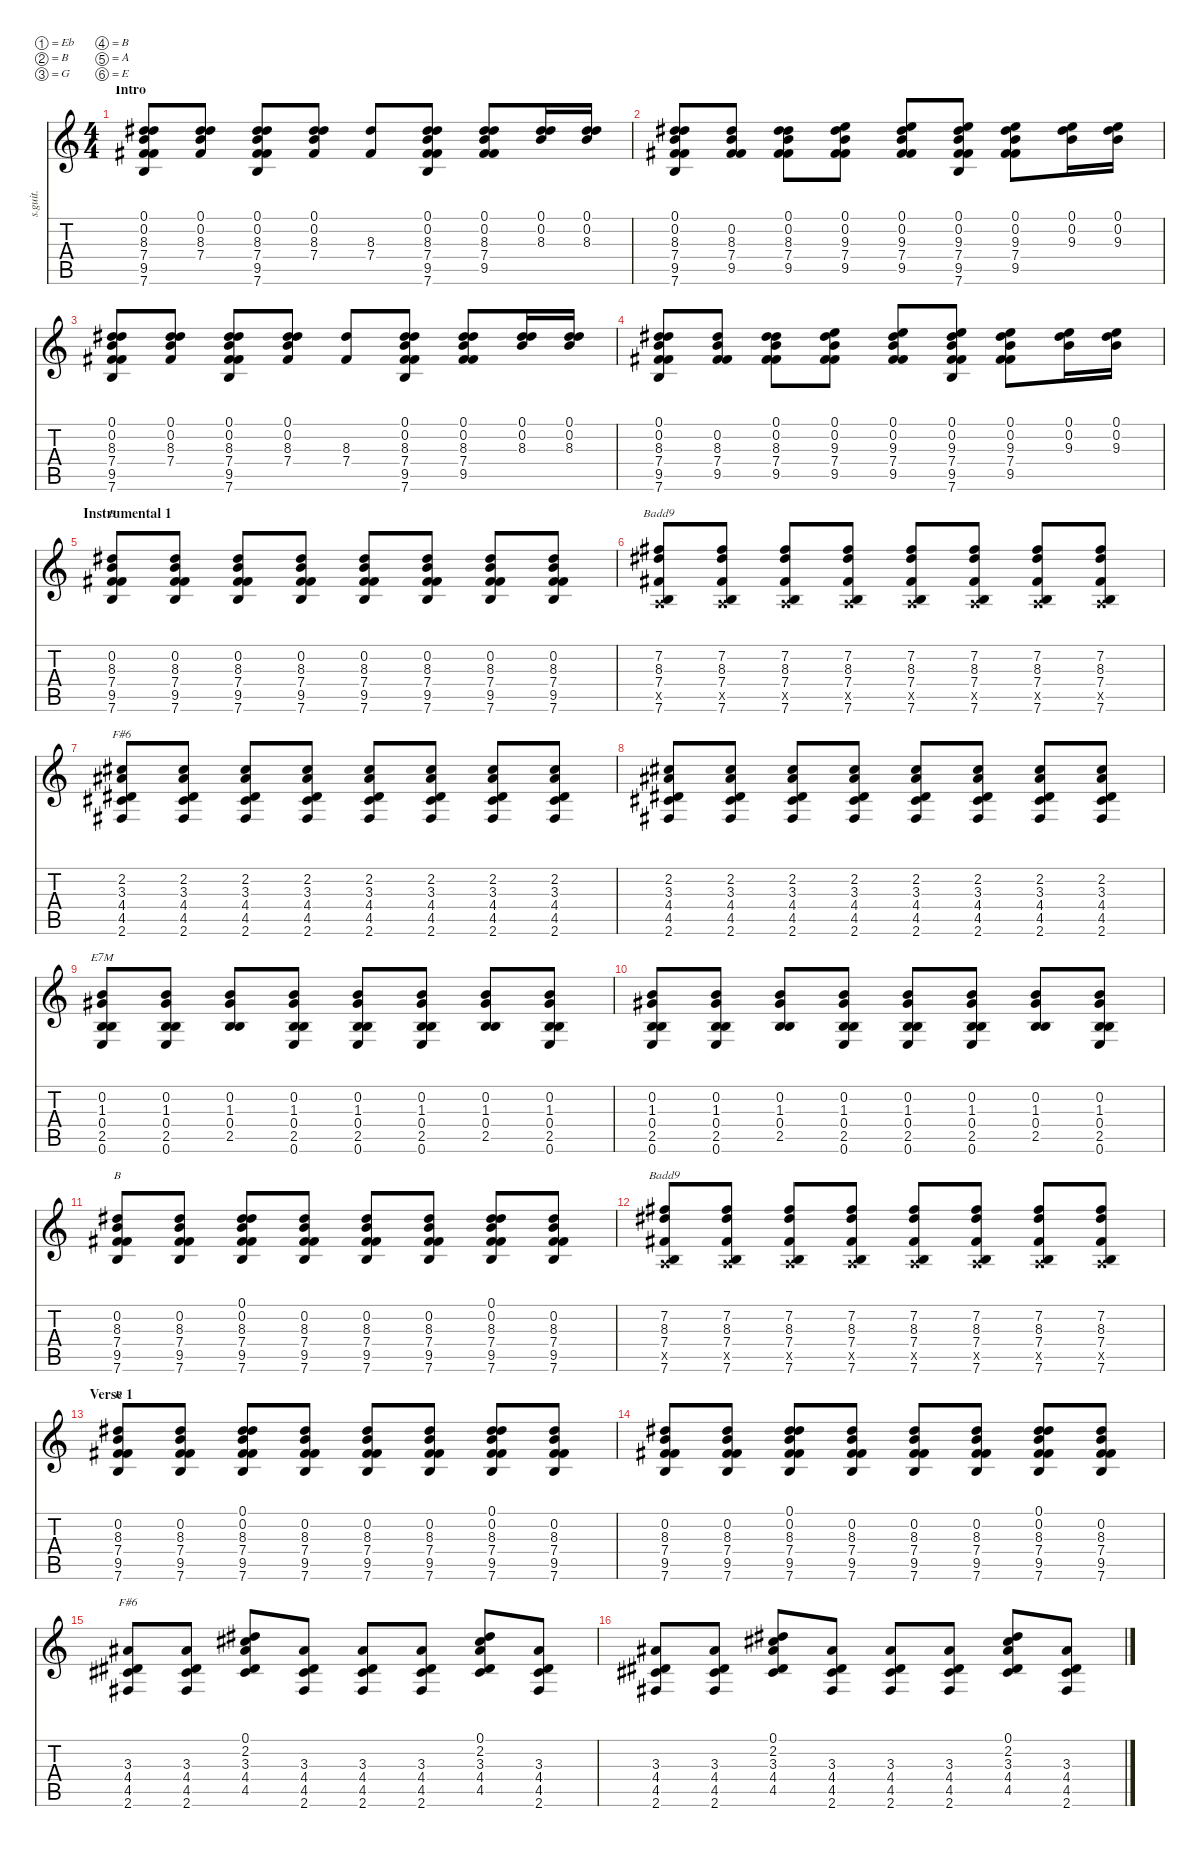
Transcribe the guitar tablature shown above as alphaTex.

\defaultSystemsLayout 4
\hideDynamics
\bracketExtendMode nobrackets
\track ("Chris Martin" "s.guit.") {instrument acousticguitarsteel}
\staff {score tabs}
\tuning (Eb4 B3 G3 B2 A2 E2)
\chord ("B" 3 1 2 2 0 x) {showdiagram false}
\chord ("Badd9" 3 1 2 2 0 x) {showdiagram false}
\chord ("F#6" 3 1 2 2 0 x) {showdiagram false}
\chord ("E7M" 3 1 2 2 0 x) {showdiagram false}
\ts (4 4)
\beaming (8 2 2 2 2)
\section ("" "Intro")
\tempo (87 hide)
\clef g2
\ks c
(0.1{acc #} 0.2 8.3{acc #} 7.4{acc #} 9.5{acc #} 7.6).8{lyrics (0 "") lyrics (1 "") lyrics (2 "") lyrics (3 "") lyrics (4 "") dy f instrument acousticguitarsteel} (0.1{acc #} 0.2 8.3{acc #} 7.4{acc #}).8{lyrics (0 "") lyrics (1 "") lyrics (2 "") lyrics (3 "") lyrics (4 "")} (0.1{acc #} 0.2 8.3{acc #} 7.4{acc #} 9.5{acc #} 7.6).8{lyrics (0 "") lyrics (1 "") lyrics (2 "") lyrics (3 "") lyrics (4 "")} (0.1{acc #} 0.2 8.3{acc #} 7.4{acc #}).8{lyrics (0 "") lyrics (1 "") lyrics (2 "") lyrics (3 "") lyrics (4 "")} (8.3{acc #} 7.4{acc #}).8{lyrics (0 "") lyrics (1 "") lyrics (2 "") lyrics (3 "") lyrics (4 "")} (0.1{acc #} 0.2 8.3{acc #} 7.4{acc #} 9.5{acc #} 7.6).8{lyrics (0 "") lyrics (1 "") lyrics (2 "") lyrics (3 "") lyrics (4 "")} (0.1{acc #} 0.2 8.3{acc #} 7.4{acc #} 9.5{acc #}).8{lyrics (0 "") lyrics (1 "") lyrics (2 "") lyrics (3 "") lyrics (4 "")} (0.1{acc #} 0.2 8.3{acc #}).16{lyrics (0 "") lyrics (1 "") lyrics (2 "") lyrics (3 "") lyrics (4 "")} (0.1{acc #} 0.2 8.3{acc #}).16{lyrics (0 "") lyrics (1 "") lyrics (2 "") lyrics (3 "") lyrics (4 "")} |
(0.1{acc #} 0.2 8.3{acc #} 7.4{acc #} 9.5{acc #} 7.6).8{lyrics (0 "") lyrics (1 "") lyrics (2 "") lyrics (3 "") lyrics (4 "")} (0.2 8.3{acc #} 7.4{acc #} 9.5{acc #}).8{lyrics (0 "") lyrics (1 "") lyrics (2 "") lyrics (3 "") lyrics (4 "")} (0.1{acc #} 0.2 8.3{acc #} 7.4{acc #} 9.5{acc #}).8{lyrics (0 "") lyrics (1 "") lyrics (2 "") lyrics (3 "") lyrics (4 "")} (0.1{acc #} 0.2 9.3 7.4{acc #} 9.5{acc #}).8{lyrics (0 "") lyrics (1 "") lyrics (2 "") lyrics (3 "") lyrics (4 "")} (0.1{acc #} 0.2 9.3 7.4{acc #} 9.5{acc #}).8{lyrics (0 "") lyrics (1 "") lyrics (2 "") lyrics (3 "") lyrics (4 "")} (0.1{acc #} 0.2 9.3 7.4{acc #} 9.5{acc #} 7.6).8{lyrics (0 "") lyrics (1 "") lyrics (2 "") lyrics (3 "") lyrics (4 "")} (0.1{acc #} 0.2 9.3 7.4{acc #} 9.5{acc #}).8{lyrics (0 "") lyrics (1 "") lyrics (2 "") lyrics (3 "") lyrics (4 "")} (0.1{acc #} 0.2 9.3).16{lyrics (0 "") lyrics (1 "") lyrics (2 "") lyrics (3 "") lyrics (4 "")} (0.1{acc #} 0.2 9.3).16{lyrics (0 "") lyrics (1 "") lyrics (2 "") lyrics (3 "") lyrics (4 "")} |
(0.1{acc #} 0.2 8.3{acc #} 7.4{acc #} 9.5{acc #} 7.6).8{lyrics (0 "") lyrics (1 "") lyrics (2 "") lyrics (3 "") lyrics (4 "")} (0.1{acc #} 0.2 8.3{acc #} 7.4{acc #}).8{lyrics (0 "") lyrics (1 "") lyrics (2 "") lyrics (3 "") lyrics (4 "")} (0.1{acc #} 0.2 8.3{acc #} 7.4{acc #} 9.5{acc #} 7.6).8{lyrics (0 "") lyrics (1 "") lyrics (2 "") lyrics (3 "") lyrics (4 "")} (0.1{acc #} 0.2 8.3{acc #} 7.4{acc #}).8{lyrics (0 "") lyrics (1 "") lyrics (2 "") lyrics (3 "") lyrics (4 "")} (8.3{acc #} 7.4{acc #}).8{lyrics (0 "") lyrics (1 "") lyrics (2 "") lyrics (3 "") lyrics (4 "")} (0.1{acc #} 0.2 8.3{acc #} 7.4{acc #} 9.5{acc #} 7.6).8{lyrics (0 "") lyrics (1 "") lyrics (2 "") lyrics (3 "") lyrics (4 "")} (0.1{acc #} 0.2 8.3{acc #} 7.4{acc #} 9.5{acc #}).8{lyrics (0 "") lyrics (1 "") lyrics (2 "") lyrics (3 "") lyrics (4 "")} (0.1{acc #} 0.2 8.3{acc #}).16{lyrics (0 "") lyrics (1 "") lyrics (2 "") lyrics (3 "") lyrics (4 "")} (0.1{acc #} 0.2 8.3{acc #}).16{lyrics (0 "") lyrics (1 "") lyrics (2 "") lyrics (3 "") lyrics (4 "")} |
(0.1{acc #} 0.2 8.3{acc #} 7.4{acc #} 9.5{acc #} 7.6).8{lyrics (0 "") lyrics (1 "") lyrics (2 "") lyrics (3 "") lyrics (4 "")} (0.2 8.3{acc #} 7.4{acc #} 9.5{acc #}).8{lyrics (0 "") lyrics (1 "") lyrics (2 "") lyrics (3 "") lyrics (4 "")} (0.1{acc #} 0.2 8.3{acc #} 7.4{acc #} 9.5{acc #}).8{lyrics (0 "") lyrics (1 "") lyrics (2 "") lyrics (3 "") lyrics (4 "")} (0.1{acc #} 0.2 9.3 7.4{acc #} 9.5{acc #}).8{lyrics (0 "") lyrics (1 "") lyrics (2 "") lyrics (3 "") lyrics (4 "")} (0.1{acc #} 0.2 9.3 7.4{acc #} 9.5{acc #}).8{lyrics (0 "") lyrics (1 "") lyrics (2 "") lyrics (3 "") lyrics (4 "")} (0.1{acc #} 0.2 9.3 7.4{acc #} 9.5{acc #} 7.6).8{lyrics (0 "") lyrics (1 "") lyrics (2 "") lyrics (3 "") lyrics (4 "")} (0.1{acc #} 0.2 9.3 7.4{acc #} 9.5{acc #}).8{lyrics (0 "") lyrics (1 "") lyrics (2 "") lyrics (3 "") lyrics (4 "")} (0.1{acc #} 0.2 9.3).16{lyrics (0 "") lyrics (1 "") lyrics (2 "") lyrics (3 "") lyrics (4 "")} (0.1{acc #} 0.2 9.3).16{lyrics (0 "") lyrics (1 "") lyrics (2 "") lyrics (3 "") lyrics (4 "")} |
\section ("" "Instrumental 1")
(0.2 8.3{acc #} 7.4{acc #} 9.5{acc #} 7.6).8{ch "B" lyrics (0 "") lyrics (1 "") lyrics (2 "") lyrics (3 "") lyrics (4 "")} (0.2 8.3{acc #} 7.4{acc #} 9.5{acc #} 7.6).8{lyrics (0 "") lyrics (1 "") lyrics (2 "") lyrics (3 "") lyrics (4 "")} (0.2 8.3{acc #} 7.4{acc #} 9.5{acc #} 7.6).8{lyrics (0 "") lyrics (1 "") lyrics (2 "") lyrics (3 "") lyrics (4 "")} (0.2 8.3{acc #} 7.4{acc #} 9.5{acc #} 7.6).8{lyrics (0 "") lyrics (1 "") lyrics (2 "") lyrics (3 "") lyrics (4 "")} (0.2 8.3{acc #} 7.4{acc #} 9.5{acc #} 7.6).8{lyrics (0 "") lyrics (1 "") lyrics (2 "") lyrics (3 "") lyrics (4 "")} (0.2 8.3{acc #} 7.4{acc #} 9.5{acc #} 7.6).8{lyrics (0 "") lyrics (1 "") lyrics (2 "") lyrics (3 "") lyrics (4 "")} (0.2 8.3{acc #} 7.4{acc #} 9.5{acc #} 7.6).8{lyrics (0 "") lyrics (1 "") lyrics (2 "") lyrics (3 "") lyrics (4 "")} (0.2 8.3{acc #} 7.4{acc #} 9.5{acc #} 7.6).8{lyrics (0 "") lyrics (1 "") lyrics (2 "") lyrics (3 "") lyrics (4 "")} |
(7.2{acc #} 8.3{acc #} 7.4{acc #} 0.5{x} 7.6).8{ch "Badd9" lyrics (0 "") lyrics (1 "") lyrics (2 "") lyrics (3 "") lyrics (4 "")} (7.2{acc #} 8.3{acc #} 7.4{acc #} 0.5{x} 7.6).8{lyrics (0 "") lyrics (1 "") lyrics (2 "") lyrics (3 "") lyrics (4 "")} (7.2{acc #} 8.3{acc #} 7.4{acc #} 0.5{x} 7.6).8{lyrics (0 "") lyrics (1 "") lyrics (2 "") lyrics (3 "") lyrics (4 "")} (7.2{acc #} 8.3{acc #} 7.4{acc #} 0.5{x} 7.6).8{lyrics (0 "") lyrics (1 "") lyrics (2 "") lyrics (3 "") lyrics (4 "")} (7.2{acc #} 8.3{acc #} 7.4{acc #} 0.5{x} 7.6).8{lyrics (0 "") lyrics (1 "") lyrics (2 "") lyrics (3 "") lyrics (4 "")} (7.2{acc #} 8.3{acc #} 7.4{acc #} 0.5{x} 7.6).8{lyrics (0 "") lyrics (1 "") lyrics (2 "") lyrics (3 "") lyrics (4 "")} (7.2{acc #} 8.3{acc #} 7.4{acc #} 0.5{x} 7.6).8{lyrics (0 "") lyrics (1 "") lyrics (2 "") lyrics (3 "") lyrics (4 "")} (7.2{acc #} 8.3{acc #} 7.4{acc #} 0.5{x} 7.6).8{lyrics (0 "") lyrics (1 "") lyrics (2 "") lyrics (3 "") lyrics (4 "")} |
(2.2{acc #} 3.3{acc #} 4.4{acc #} 4.5{acc #} 2.6{acc #}).8{ch "F#6" lyrics (0 "") lyrics (1 "") lyrics (2 "") lyrics (3 "") lyrics (4 "")} (2.2{acc #} 3.3{acc #} 4.4{acc #} 4.5{acc #} 2.6{acc #}).8{lyrics (0 "") lyrics (1 "") lyrics (2 "") lyrics (3 "") lyrics (4 "")} (2.2{acc #} 3.3{acc #} 4.4{acc #} 4.5{acc #} 2.6{acc #}).8{lyrics (0 "") lyrics (1 "") lyrics (2 "") lyrics (3 "") lyrics (4 "")} (2.2{acc #} 3.3{acc #} 4.4{acc #} 4.5{acc #} 2.6{acc #}).8{lyrics (0 "") lyrics (1 "") lyrics (2 "") lyrics (3 "") lyrics (4 "")} (2.2{acc #} 3.3{acc #} 4.4{acc #} 4.5{acc #} 2.6{acc #}).8{lyrics (0 "") lyrics (1 "") lyrics (2 "") lyrics (3 "") lyrics (4 "")} (2.2{acc #} 3.3{acc #} 4.4{acc #} 4.5{acc #} 2.6{acc #}).8{lyrics (0 "") lyrics (1 "") lyrics (2 "") lyrics (3 "") lyrics (4 "")} (2.2{acc #} 3.3{acc #} 4.4{acc #} 4.5{acc #} 2.6{acc #}).8{lyrics (0 "") lyrics (1 "") lyrics (2 "") lyrics (3 "") lyrics (4 "")} (2.2{acc #} 3.3{acc #} 4.4{acc #} 4.5{acc #} 2.6{acc #}).8{lyrics (0 "") lyrics (1 "") lyrics (2 "") lyrics (3 "") lyrics (4 "")} |
(2.2{acc #} 3.3{acc #} 4.4{acc #} 4.5{acc #} 2.6{acc #}).8{lyrics (0 "") lyrics (1 "") lyrics (2 "") lyrics (3 "") lyrics (4 "")} (2.2{acc #} 3.3{acc #} 4.4{acc #} 4.5{acc #} 2.6{acc #}).8{lyrics (0 "") lyrics (1 "") lyrics (2 "") lyrics (3 "") lyrics (4 "")} (2.2{acc #} 3.3{acc #} 4.4{acc #} 4.5{acc #} 2.6{acc #}).8{lyrics (0 "") lyrics (1 "") lyrics (2 "") lyrics (3 "") lyrics (4 "")} (2.2{acc #} 3.3{acc #} 4.4{acc #} 4.5{acc #} 2.6{acc #}).8{lyrics (0 "") lyrics (1 "") lyrics (2 "") lyrics (3 "") lyrics (4 "")} (2.2{acc #} 3.3{acc #} 4.4{acc #} 4.5{acc #} 2.6{acc #}).8{lyrics (0 "") lyrics (1 "") lyrics (2 "") lyrics (3 "") lyrics (4 "")} (2.2{acc #} 3.3{acc #} 4.4{acc #} 4.5{acc #} 2.6{acc #}).8{lyrics (0 "") lyrics (1 "") lyrics (2 "") lyrics (3 "") lyrics (4 "")} (2.2{acc #} 3.3{acc #} 4.4{acc #} 4.5{acc #} 2.6{acc #}).8{lyrics (0 "") lyrics (1 "") lyrics (2 "") lyrics (3 "") lyrics (4 "")} (2.2{acc #} 3.3{acc #} 4.4{acc #} 4.5{acc #} 2.6{acc #}).8{lyrics (0 "") lyrics (1 "") lyrics (2 "") lyrics (3 "") lyrics (4 "")} |
(0.2 1.3{acc #} 0.4 2.5 0.6).8{ch "E7M" lyrics (0 "") lyrics (1 "") lyrics (2 "") lyrics (3 "") lyrics (4 "")} (0.2 1.3{acc #} 0.4 2.5 0.6).8{lyrics (0 "") lyrics (1 "") lyrics (2 "") lyrics (3 "") lyrics (4 "")} (0.2 1.3{acc #} 0.4 2.5).8{lyrics (0 "") lyrics (1 "") lyrics (2 "") lyrics (3 "") lyrics (4 "")} (0.2 1.3{acc #} 0.4 2.5 0.6).8{lyrics (0 "") lyrics (1 "") lyrics (2 "") lyrics (3 "") lyrics (4 "")} (0.2 1.3{acc #} 0.4 2.5 0.6).8{lyrics (0 "") lyrics (1 "") lyrics (2 "") lyrics (3 "") lyrics (4 "")} (0.2 1.3{acc #} 0.4 2.5 0.6).8{lyrics (0 "") lyrics (1 "") lyrics (2 "") lyrics (3 "") lyrics (4 "")} (0.2 1.3{acc #} 0.4 2.5).8{lyrics (0 "") lyrics (1 "") lyrics (2 "") lyrics (3 "") lyrics (4 "")} (0.2 1.3{acc #} 0.4 2.5 0.6).8{lyrics (0 "") lyrics (1 "") lyrics (2 "") lyrics (3 "") lyrics (4 "")} |
(0.2 1.3{acc #} 0.4 2.5 0.6).8{lyrics (0 "") lyrics (1 "") lyrics (2 "") lyrics (3 "") lyrics (4 "")} (0.2 1.3{acc #} 0.4 2.5 0.6).8{lyrics (0 "") lyrics (1 "") lyrics (2 "") lyrics (3 "") lyrics (4 "")} (0.2 1.3{acc #} 0.4 2.5).8{lyrics (0 "") lyrics (1 "") lyrics (2 "") lyrics (3 "") lyrics (4 "")} (0.2 1.3{acc #} 0.4 2.5 0.6).8{lyrics (0 "") lyrics (1 "") lyrics (2 "") lyrics (3 "") lyrics (4 "")} (0.2 1.3{acc #} 0.4 2.5 0.6).8{lyrics (0 "") lyrics (1 "") lyrics (2 "") lyrics (3 "") lyrics (4 "")} (0.2 1.3{acc #} 0.4 2.5 0.6).8{lyrics (0 "") lyrics (1 "") lyrics (2 "") lyrics (3 "") lyrics (4 "")} (0.2 1.3{acc #} 0.4 2.5).8{lyrics (0 "") lyrics (1 "") lyrics (2 "") lyrics (3 "") lyrics (4 "")} (0.2 1.3{acc #} 0.4 2.5 0.6).8{lyrics (0 "") lyrics (1 "") lyrics (2 "") lyrics (3 "") lyrics (4 "")} |
(0.2 8.3{acc #} 7.4{acc #} 9.5{acc #} 7.6).8{ch "B" lyrics (0 "") lyrics (1 "") lyrics (2 "") lyrics (3 "") lyrics (4 "")} (0.2 8.3{acc #} 7.4{acc #} 9.5{acc #} 7.6).8{lyrics (0 "") lyrics (1 "") lyrics (2 "") lyrics (3 "") lyrics (4 "")} (0.1{acc #} 0.2 8.3{acc #} 7.4{acc #} 9.5{acc #} 7.6).8{lyrics (0 "") lyrics (1 "") lyrics (2 "") lyrics (3 "") lyrics (4 "")} (0.2 8.3{acc #} 7.4{acc #} 9.5{acc #} 7.6).8{lyrics (0 "") lyrics (1 "") lyrics (2 "") lyrics (3 "") lyrics (4 "")} (0.2 8.3{acc #} 7.4{acc #} 9.5{acc #} 7.6).8{lyrics (0 "") lyrics (1 "") lyrics (2 "") lyrics (3 "") lyrics (4 "")} (0.2 8.3{acc #} 7.4{acc #} 9.5{acc #} 7.6).8{lyrics (0 "") lyrics (1 "") lyrics (2 "") lyrics (3 "") lyrics (4 "")} (0.1{acc #} 0.2 8.3{acc #} 7.4{acc #} 9.5{acc #} 7.6).8{lyrics (0 "") lyrics (1 "") lyrics (2 "") lyrics (3 "") lyrics (4 "")} (0.2 8.3{acc #} 7.4{acc #} 9.5{acc #} 7.6).8{lyrics (0 "") lyrics (1 "") lyrics (2 "") lyrics (3 "") lyrics (4 "")} |
(7.2{acc #} 8.3{acc #} 7.4{acc #} 0.5{x} 7.6).8{ch "Badd9" lyrics (0 "") lyrics (1 "") lyrics (2 "") lyrics (3 "") lyrics (4 "")} (7.2{acc #} 8.3{acc #} 7.4{acc #} 0.5{x} 7.6).8{lyrics (0 "") lyrics (1 "") lyrics (2 "") lyrics (3 "") lyrics (4 "")} (7.2{acc #} 8.3{acc #} 7.4{acc #} 0.5{x} 7.6).8{lyrics (0 "") lyrics (1 "") lyrics (2 "") lyrics (3 "") lyrics (4 "")} (7.2{acc #} 8.3{acc #} 7.4{acc #} 0.5{x} 7.6).8{lyrics (0 "") lyrics (1 "") lyrics (2 "") lyrics (3 "") lyrics (4 "")} (7.2{acc #} 8.3{acc #} 7.4{acc #} 0.5{x} 7.6).8{lyrics (0 "") lyrics (1 "") lyrics (2 "") lyrics (3 "") lyrics (4 "")} (7.2{acc #} 8.3{acc #} 7.4{acc #} 0.5{x} 7.6).8{lyrics (0 "") lyrics (1 "") lyrics (2 "") lyrics (3 "") lyrics (4 "")} (7.2{acc #} 8.3{acc #} 7.4{acc #} 0.5{x} 7.6).8{lyrics (0 "") lyrics (1 "") lyrics (2 "") lyrics (3 "") lyrics (4 "")} (7.2{acc #} 8.3{acc #} 7.4{acc #} 0.5{x} 7.6).8{lyrics (0 "") lyrics (1 "") lyrics (2 "") lyrics (3 "") lyrics (4 "")} |
\section ("" "Verse 1")
(0.2 8.3{acc #} 7.4{acc #} 9.5{acc #} 7.6).8{ch "B" lyrics (0 "") lyrics (1 "") lyrics (2 "") lyrics (3 "") lyrics (4 "")} (0.2 8.3{acc #} 7.4{acc #} 9.5{acc #} 7.6).8{lyrics (0 "") lyrics (1 "") lyrics (2 "") lyrics (3 "") lyrics (4 "")} (0.1{acc #} 0.2 8.3{acc #} 7.4{acc #} 9.5{acc #} 7.6).8{lyrics (0 "") lyrics (1 "") lyrics (2 "") lyrics (3 "") lyrics (4 "")} (0.2 8.3{acc #} 7.4{acc #} 9.5{acc #} 7.6).8{lyrics (0 "") lyrics (1 "") lyrics (2 "") lyrics (3 "") lyrics (4 "")} (0.2 8.3{acc #} 7.4{acc #} 9.5{acc #} 7.6).8{lyrics (0 "") lyrics (1 "") lyrics (2 "") lyrics (3 "") lyrics (4 "")} (0.2 8.3{acc #} 7.4{acc #} 9.5{acc #} 7.6).8{lyrics (0 "") lyrics (1 "") lyrics (2 "") lyrics (3 "") lyrics (4 "")} (0.1{acc #} 0.2 8.3{acc #} 7.4{acc #} 9.5{acc #} 7.6).8{lyrics (0 "") lyrics (1 "") lyrics (2 "") lyrics (3 "") lyrics (4 "")} (0.2 8.3{acc #} 7.4{acc #} 9.5{acc #} 7.6).8{lyrics (0 "") lyrics (1 "") lyrics (2 "") lyrics (3 "") lyrics (4 "")} |
(0.2 8.3{acc #} 7.4{acc #} 9.5{acc #} 7.6).8{lyrics (0 "") lyrics (1 "") lyrics (2 "") lyrics (3 "") lyrics (4 "")} (0.2 8.3{acc #} 7.4{acc #} 9.5{acc #} 7.6).8{lyrics (0 "") lyrics (1 "") lyrics (2 "") lyrics (3 "") lyrics (4 "")} (0.1{acc #} 0.2 8.3{acc #} 7.4{acc #} 9.5{acc #} 7.6).8{lyrics (0 "") lyrics (1 "") lyrics (2 "") lyrics (3 "") lyrics (4 "")} (0.2 8.3{acc #} 7.4{acc #} 9.5{acc #} 7.6).8{lyrics (0 "") lyrics (1 "") lyrics (2 "") lyrics (3 "") lyrics (4 "")} (0.2 8.3{acc #} 7.4{acc #} 9.5{acc #} 7.6).8{lyrics (0 "") lyrics (1 "") lyrics (2 "") lyrics (3 "") lyrics (4 "")} (0.2 8.3{acc #} 7.4{acc #} 9.5{acc #} 7.6).8{lyrics (0 "") lyrics (1 "") lyrics (2 "") lyrics (3 "") lyrics (4 "")} (0.1{acc #} 0.2 8.3{acc #} 7.4{acc #} 9.5{acc #} 7.6).8{lyrics (0 "") lyrics (1 "") lyrics (2 "") lyrics (3 "") lyrics (4 "")} (0.2 8.3{acc #} 7.4{acc #} 9.5{acc #} 7.6).8{lyrics (0 "") lyrics (1 "") lyrics (2 "") lyrics (3 "") lyrics (4 "")} |
(3.3{acc #} 4.4{acc #} 4.5{acc #} 2.6{acc #}).8{ch "F#6" lyrics (0 "") lyrics (1 "") lyrics (2 "") lyrics (3 "") lyrics (4 "")} (3.3{acc #} 4.4{acc #} 4.5{acc #} 2.6{acc #}).8{lyrics (0 "") lyrics (1 "") lyrics (2 "") lyrics (3 "") lyrics (4 "")} (0.1{acc #} 2.2{acc #} 3.3{acc #} 4.4{acc #} 4.5{acc #}).8{lyrics (0 "") lyrics (1 "") lyrics (2 "") lyrics (3 "") lyrics (4 "")} (3.3{acc #} 4.4{acc #} 4.5{acc #} 2.6{acc #}).8{lyrics (0 "") lyrics (1 "") lyrics (2 "") lyrics (3 "") lyrics (4 "")} (3.3{acc #} 4.4{acc #} 4.5{acc #} 2.6{acc #}).8{lyrics (0 "") lyrics (1 "") lyrics (2 "") lyrics (3 "") lyrics (4 "")} (3.3{acc #} 4.4{acc #} 4.5{acc #} 2.6{acc #}).8{lyrics (0 "") lyrics (1 "") lyrics (2 "") lyrics (3 "") lyrics (4 "")} (0.1{acc #} 2.2{acc #} 3.3{acc #} 4.4{acc #} 4.5{acc #}).8{lyrics (0 "") lyrics (1 "") lyrics (2 "") lyrics (3 "") lyrics (4 "")} (3.3{acc #} 4.4{acc #} 4.5{acc #} 2.6{acc #}).8{lyrics (0 "") lyrics (1 "") lyrics (2 "") lyrics (3 "") lyrics (4 "")} |
(3.3{acc #} 4.4{acc #} 4.5{acc #} 2.6{acc #}).8{lyrics (0 "") lyrics (1 "") lyrics (2 "") lyrics (3 "") lyrics (4 "")} (3.3{acc #} 4.4{acc #} 4.5{acc #} 2.6{acc #}).8{lyrics (0 "") lyrics (1 "") lyrics (2 "") lyrics (3 "") lyrics (4 "")} (0.1{acc #} 2.2{acc #} 3.3{acc #} 4.4{acc #} 4.5{acc #}).8{lyrics (0 "") lyrics (1 "") lyrics (2 "") lyrics (3 "") lyrics (4 "")} (3.3{acc #} 4.4{acc #} 4.5{acc #} 2.6{acc #}).8{lyrics (0 "") lyrics (1 "") lyrics (2 "") lyrics (3 "") lyrics (4 "")} (3.3{acc #} 4.4{acc #} 4.5{acc #} 2.6{acc #}).8{lyrics (0 "") lyrics (1 "") lyrics (2 "") lyrics (3 "") lyrics (4 "")} (3.3{acc #} 4.4{acc #} 4.5{acc #} 2.6{acc #}).8{lyrics (0 "") lyrics (1 "") lyrics (2 "") lyrics (3 "") lyrics (4 "")} (0.1{acc #} 2.2{acc #} 3.3{acc #} 4.4{acc #} 4.5{acc #}).8{lyrics (0 "") lyrics (1 "") lyrics (2 "") lyrics (3 "") lyrics (4 "")} (3.3{acc #} 4.4{acc #} 4.5{acc #} 2.6{acc #}).8{lyrics (0 "") lyrics (1 "") lyrics (2 "") lyrics (3 "") lyrics (4 "")}
